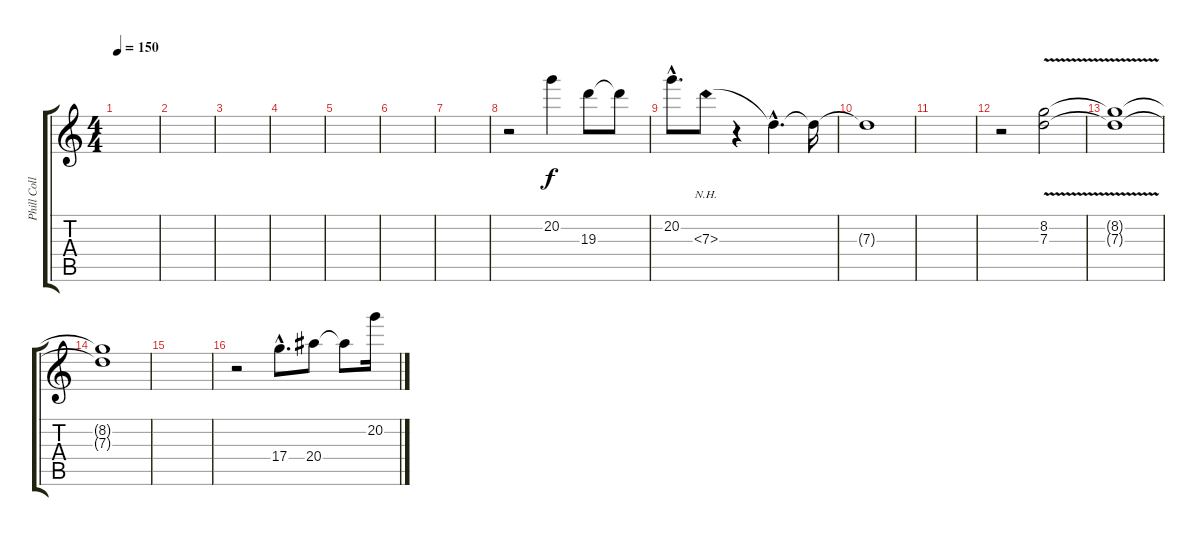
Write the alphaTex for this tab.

\track ("Phill Collen" "Phill Coll") {instrument distortionguitar}
\staff {score tabs}
\tuning (E4 B3 G3 D3 A2 E2) {hide}
\ts (4 4)
\tempo 150
\clef g2
\ks c
|
|
|
|
|
|
|
r.2 20.2.4 19.3.8 19.3{t}.8 |
20.2{hac}.8{d} 7.3{nh}.8 r.4 7.3{hac t}.4{d} 7.3{t}.16 |
7.3{t}.1 |
|
r.2 (8.2{v} 7.3).2 |
(8.2{t} 7.3{t}).1 |
(8.2{t} 7.3{t}).1 |
|
r.2 17.4{hac}.8{d} 20.4.8 20.4{t}.8 20.2.16
